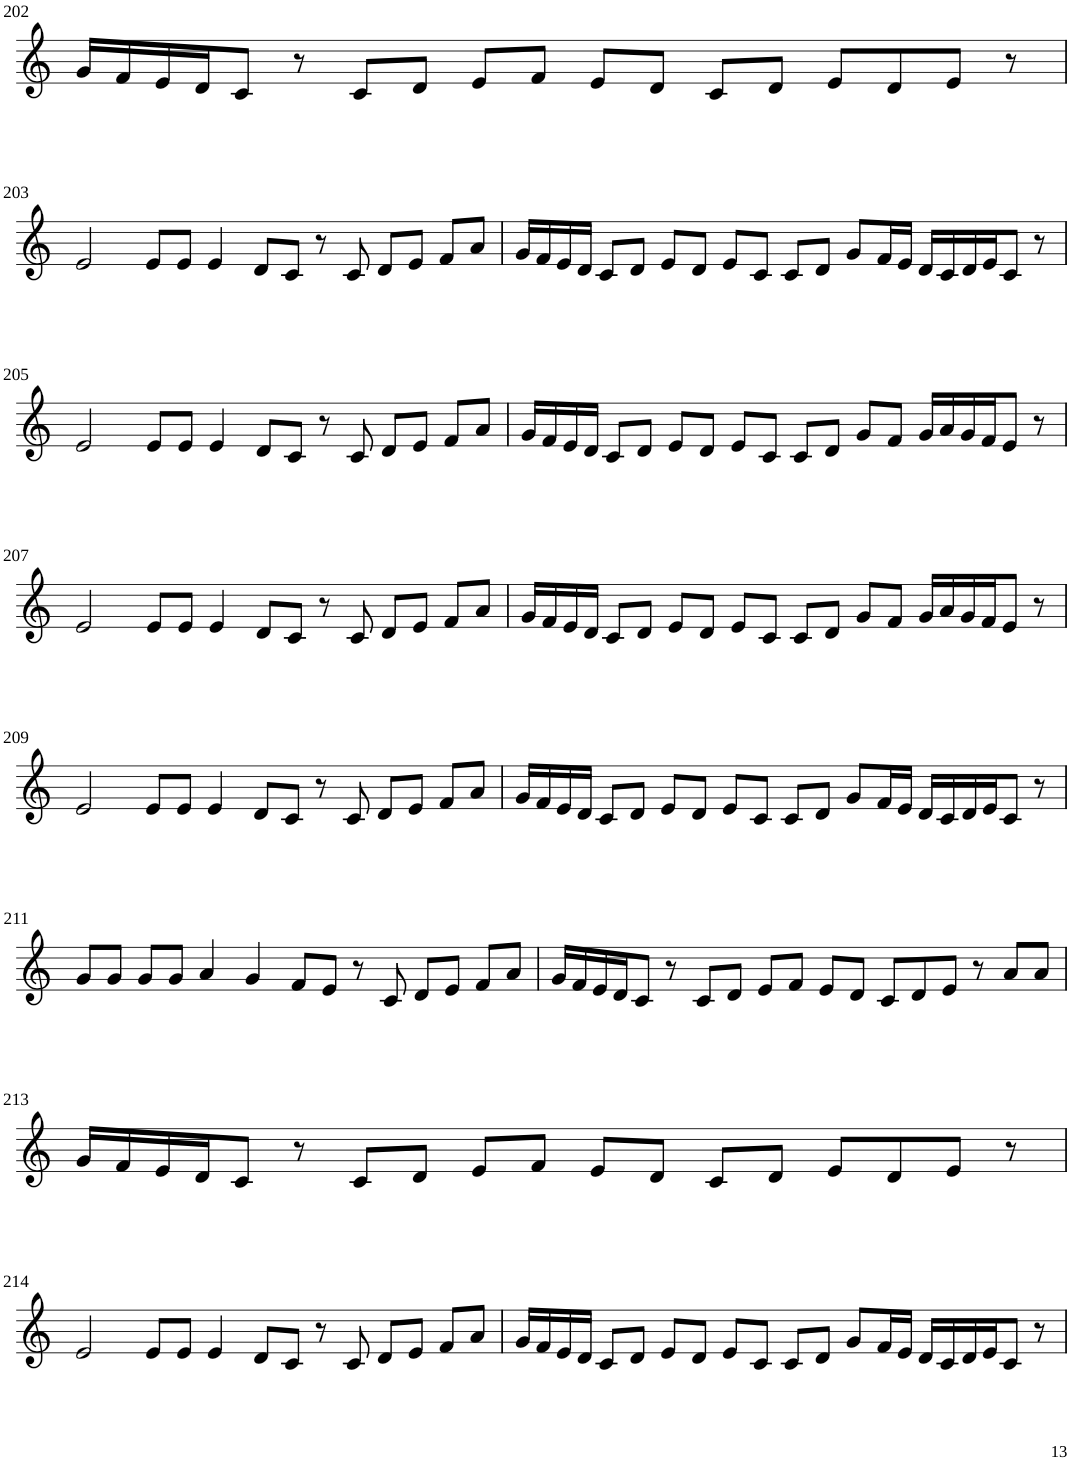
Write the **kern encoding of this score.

**kern
*part1
*staff1
*I"Violin
!!LO:PB:g=z
*clefG2
*k[]
*M8/4
=202
16g/LL
16f/
16e/
16d/J
8c/J
8r
8c/L
8d/J
8e/L
8f/J
8e/L
8d/J
8c/L
8d/J
8e/L
8d/
8e/J
8r
!!LO:LB:g=z
=203
2e/
8e/L
8e/J
4e/
8d/L
8c/J
8r
8c/
8d/L
8e/J
8f/L
8a/J
=204
16g/LL
16f/
16e/
16d/JJ
8c/L
8d/J
8e/L
8d/J
8e/L
8c/J
8c/L
8d/J
8g/L
16f/L
16e/JJ
16d/LL
16c/
16d/
16e/J
8c/J
8r
!!LO:LB:g=z
=205
2e/
8e/L
8e/J
4e/
8d/L
8c/J
8r
8c/
8d/L
8e/J
8f/L
8a/J
=206
16g/LL
16f/
16e/
16d/JJ
8c/L
8d/J
8e/L
8d/J
8e/L
8c/J
8c/L
8d/J
8g/L
8f/J
16g/LL
16a/
16g/
16f/J
8e/J
8r
!!LO:LB:g=z
=207
2e/
8e/L
8e/J
4e/
8d/L
8c/J
8r
8c/
8d/L
8e/J
8f/L
8a/J
=208
16g/LL
16f/
16e/
16d/JJ
8c/L
8d/J
8e/L
8d/J
8e/L
8c/J
8c/L
8d/J
8g/L
8f/J
16g/LL
16a/
16g/
16f/J
8e/J
8r
!!LO:LB:g=z
=209
2e/
8e/L
8e/J
4e/
8d/L
8c/J
8r
8c/
8d/L
8e/J
8f/L
8a/J
=210
16g/LL
16f/
16e/
16d/JJ
8c/L
8d/J
8e/L
8d/J
8e/L
8c/J
8c/L
8d/J
8g/L
16f/L
16e/JJ
16d/LL
16c/
16d/
16e/J
8c/J
8r
!!LO:LB:g=z
=211
8g/L
8g/J
8g/L
8g/J
4a/
4g/
8f/L
8e/J
8r
8c/
8d/L
8e/J
8f/L
8a/J
=212
16g/LL
16f/
16e/
16d/J
8c/J
8r
8c/L
8d/J
8e/L
8f/J
8e/L
8d/J
8c/L
8d/
8e/J
8r
8a/L
8a/J
!!LO:LB:g=z
=213
16g/LL
16f/
16e/
16d/J
8c/J
8r
8c/L
8d/J
8e/L
8f/J
8e/L
8d/J
8c/L
8d/J
8e/L
8d/
8e/J
8r
!!LO:LB:g=z
=214
2e/
8e/L
8e/J
4e/
8d/L
8c/J
8r
8c/
8d/L
8e/J
8f/L
8a/J
=215
16g/LL
16f/
16e/
16d/JJ
8c/L
8d/J
8e/L
8d/J
8e/L
8c/J
8c/L
8d/J
8g/L
16f/L
16e/JJ
16d/LL
16c/
16d/
16e/J
8c/J
8r
=
*-
